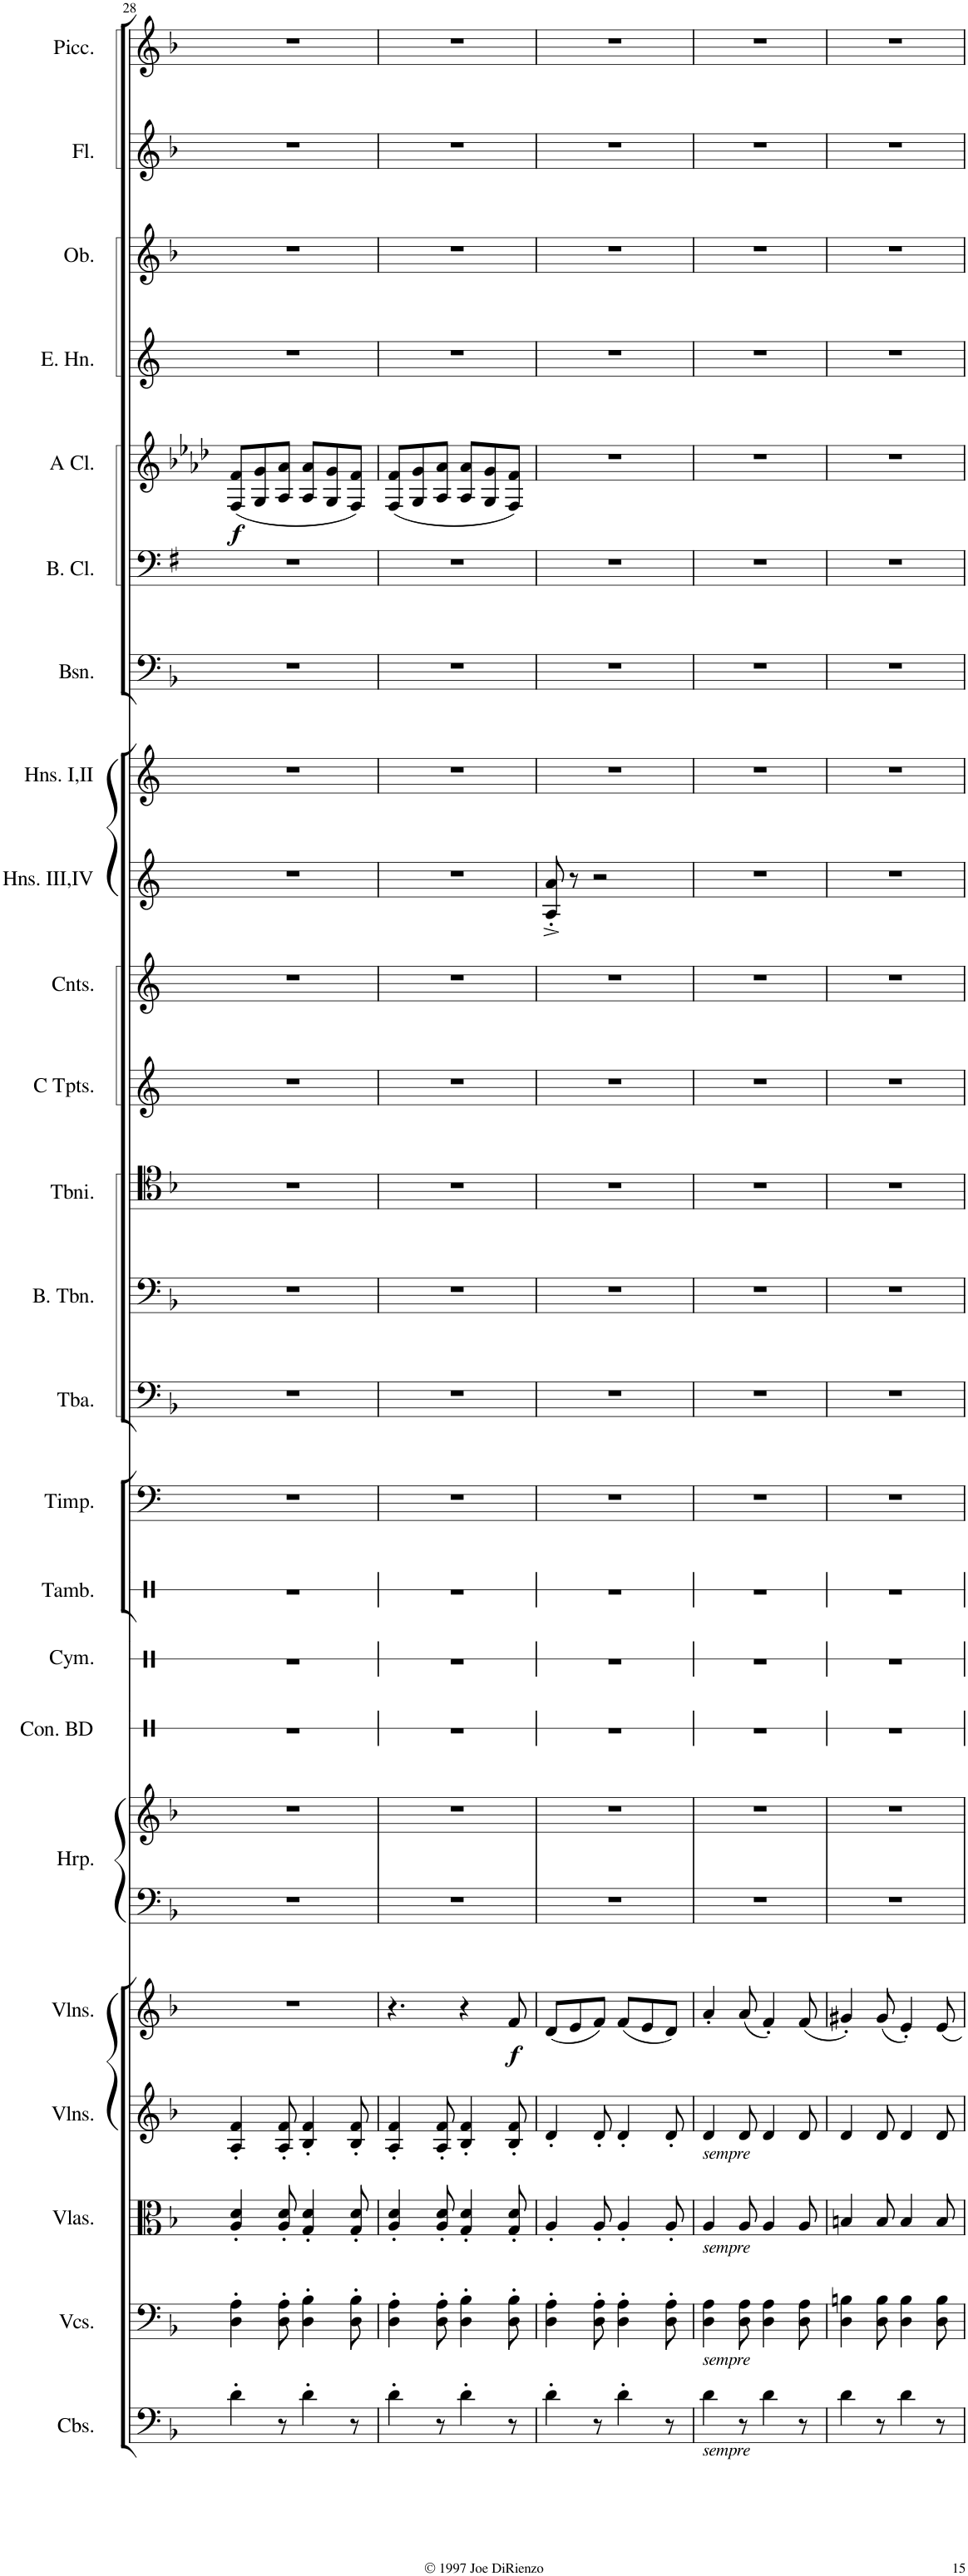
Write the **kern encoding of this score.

**kern	**kern	**kern	**kern	**kern	**dynam	**kern	**kern	**kern	**kern	**kern	**kern	**kern	**kern	**kern	**kern	**kern	**kern	**kern	**kern	**kern	**kern	**dynam	**kern	**kern	**kern	**kern
*part24	*part23	*part22	*part21	*part20	*part20	*part19	*part19	*part18	*part17	*part16	*part15	*part14	*part13	*part12	*part11	*part10	*part9	*part8	*part7	*part6	*part5	*part5	*part4	*part3	*part2	*part1
*staff25	*staff24	*staff23	*staff22	*staff21	*staff21	*staff20	*staff19	*staff18	*staff17	*staff16	*staff15	*staff14	*staff13	*staff12	*staff11	*staff10	*staff9	*staff8	*staff7	*staff6	*staff5	*staff5	*staff4	*staff3	*staff2	*staff1
*I"Contrabasses	*I"Violoncellos	*I"Violas	*I"Violins	*I"Violins	*	*I"Harp	*	*I"Concert Bass Drum	*I"Cymbal	*I"Tambourine	*I"Timpani	*I"Tuba	*I"Bass Trombone	*I"Trombones	*I"C Trumpets	*I"Cornets (C)	*I"Horns III,IV	*I"Horns I &amp; II	*I"Bassoons	*I"Bass Clarinet	*I"A Clarinets	*	*I"English Horn	*I"Oboes	*I"Flutes	*I"Piccolo
*I'Cbs.	*I'Vcs.	*I'Vlas.	*I'Vlns.	*I'Vlns.	*	*I'Hrp.	*	*I'Con. BD	*I'Cym.	*I'Tamb.	*I'Timp.	*I'Tba.	*I'B. Tbn.	*	*I'C Tpts.	*I'Cnts.	*I'Hns. III,IV	*I'Hns. I,II	*I'Bsn.	*I'B. Cl.	*I'A Cl.	*	*I'E. Hn.	*I'Ob.	*I'Fl.	*I'Picc.
!!LO:PB:g=z
*clefF4	*clefF4	*clefC3	*clefG2	*clefG2	*	*clefF4	*clefG2	*clefX	*clefX	*clefX	*clefF4	*clefF4	*clefF4	*clefC4	*clefG2	*clefG2	*clefG2	*clefG2	*clefF4	*clefF4	*clefG2	*	*clefG2	*clefG2	*clefG2	*clefG2
*Trd7c12	*	*	*	*Trd1c2	*	*Trd1c2	*Trd1c2	*	*	*	*	*	*Trd1c2	*	*	*	*Trd4c7	*Trd4c7	*	*Trd1c2	*Trd2c3	*	*Trd4c7	*	*	*Trd-7c-12
*k[b-]	*k[b-]	*k[b-]	*k[b-]	*k[b-]	*	*k[b-]	*k[b-]	*k[]	*k[]	*k[]	*k[]	*k[b-]	*k[b-]	*k[b-]	*k[]	*k[]	*k[]	*k[]	*k[b-]	*k[f#]	*k[b-e-a-d-]	*	*k[]	*k[b-]	*k[b-]	*k[b-]
*M6/8	*M6/8	*M6/8	*M6/8	*M6/8	*	*M6/8	*M6/8	*M6/8	*M6/8	*M6/8	*M6/8	*M6/8	*M6/8	*M6/8	*M6/8	*M6/8	*M6/8	*M6/8	*M6/8	*M6/8	*M6/8	*	*M6/8	*M6/8	*M6/8	*M6/8
=28	=28	=28	=28	=28	=28	=28	=28	=28	=28	=28	=28	=28	=28	=28	=28	=28	=28	=28	=28	=28	=28	=28	=28	=28	=28	=28
!	!	!	!	!	!	!	!	!	!	!	!	!	!	!	!	!	!	!	!	!	!	!LO:DY:b	!	!	!	!
4d'\	4D\' 4A\'	4A/' 4d/'	4A/' 4f/'	2.r	.	2.r	2.r	2.r	2.r	2.r	2.r	2.r	2.r	2.r	2.r	2.r	2.r	2.r	2.r	2.r	(8F/ 8f/L	f	2.r	2.r	2.r	2.r
.	.	.	.	.	.	.	.	.	.	.	.	.	.	.	.	.	.	.	.	.	8G/ 8g/	.	.	.	.	.
8r	8D\' 8A\'	8A/' 8d/'	8A/' 8f/'	.	.	.	.	.	.	.	.	.	.	.	.	.	.	.	.	.	8A-/ 8a-/J	.	.	.	.	.
4d'\	4D\' 4B-\'	4G/' 4d/'	4B-/' 4f/'	.	.	.	.	.	.	.	.	.	.	.	.	.	.	.	.	.	8A-/ 8a-/L	.	.	.	.	.
.	.	.	.	.	.	.	.	.	.	.	.	.	.	.	.	.	.	.	.	.	8G/ 8g/	.	.	.	.	.
8r	8D\' 8B-\'	8G/' 8d/'	8B-/' 8f/'	.	.	.	.	.	.	.	.	.	.	.	.	.	.	.	.	.	8F/ 8f/J)	.	.	.	.	.
=29	=29	=29	=29	=29	=29	=29	=29	=29	=29	=29	=29	=29	=29	=29	=29	=29	=29	=29	=29	=29	=29	=29	=29	=29	=29	=29
4d'\	4D\' 4A\'	4A/' 4d/'	4A/' 4f/'	4.r	.	2.r	2.r	2.r	2.r	2.r	2.r	2.r	2.r	2.r	2.r	2.r	2.r	2.r	2.r	2.r	(8F/ 8f/L	.	2.r	2.r	2.r	2.r
.	.	.	.	.	.	.	.	.	.	.	.	.	.	.	.	.	.	.	.	.	8G/ 8g/	.	.	.	.	.
8r	8D\' 8A\'	8A/' 8d/'	8A/' 8f/'	.	.	.	.	.	.	.	.	.	.	.	.	.	.	.	.	.	8A-/ 8a-/J	.	.	.	.	.
4d'\	4D\' 4B-\'	4G/' 4d/'	4B-/' 4f/'	4r	.	.	.	.	.	.	.	.	.	.	.	.	.	.	.	.	8A-/ 8a-/L	.	.	.	.	.
.	.	.	.	.	.	.	.	.	.	.	.	.	.	.	.	.	.	.	.	.	8G/ 8g/	.	.	.	.	.
!	!	!	!	!	!LO:DY:b	!	!	!	!	!	!	!	!	!	!	!	!	!	!	!	!	!	!	!	!	!
8r	8D\' 8B-\'	8G/' 8d/'	8B-/' 8f/'	8f/	f	.	.	.	.	.	.	.	.	.	.	.	.	.	.	.	8F/ 8f/J)	.	.	.	.	.
=30	=30	=30	=30	=30	=30	=30	=30	=30	=30	=30	=30	=30	=30	=30	=30	=30	=30	=30	=30	=30	=30	=30	=30	=30	=30	=30
4d'\	4D\' 4A\'	4A'/	4d'/	(8d/L	.	2.r	2.r	2.r	2.r	2.r	2.r	2.r	2.r	2.r	2.r	2.r	8A/'^ 8a/'^	2.r	2.r	2.r	2.r	.	2.r	2.r	2.r	2.r
.	.	.	.	8e/	.	.	.	.	.	.	.	.	.	.	.	.	8r	.	.	.	.	.	.	.	.	.
8r	8D\' 8A\'	8A'/	8d'/	8f/J)	.	.	.	.	.	.	.	.	.	.	.	.	2r	.	.	.	.	.	.	.	.	.
4d'\	4D\' 4A\'	4A'/	4d'/	(8f/L	.	.	.	.	.	.	.	.	.	.	.	.	.	.	.	.	.	.	.	.	.	.
.	.	.	.	8e/	.	.	.	.	.	.	.	.	.	.	.	.	.	.	.	.	.	.	.	.	.	.
8r	8D\' 8A\'	8A'/	8d'/	8d/J)	.	.	.	.	.	.	.	.	.	.	.	.	.	.	.	.	.	.	.	.	.	.
=31	=31	=31	=31	=31	=31	=31	=31	=31	=31	=31	=31	=31	=31	=31	=31	=31	=31	=31	=31	=31	=31	=31	=31	=31	=31	=31
!	!	!	!LO:TX:b:i:t=sempre	!	!	!	!	!	!	!	!	!	!	!	!	!	!	!	!	!	!	!	!	!	!	!
!	!	!LO:TX:b:i:t=sempre	!	!	!	!	!	!	!	!	!	!	!	!	!	!	!	!	!	!	!	!	!	!	!	!
!	!LO:TX:b:i:t=sempre	!	!	!	!	!	!	!	!	!	!	!	!	!	!	!	!	!	!	!	!	!	!	!	!	!
!LO:TX:b:i:t=sempre	!	!	!	!	!	!	!	!	!	!	!	!	!	!	!	!	!	!	!	!	!	!	!	!	!	!
4d'\	4D\' 4A\'	4A'/	4d'/	4a'/	.	2.r	2.r	2.r	2.r	2.r	2.r	2.r	2.r	2.r	2.r	2.r	2.r	2.r	2.r	2.r	2.r	.	2.r	2.r	2.r	2.r
8r	8D\' 8A\'	8A'/	8d'/	(8a/	.	.	.	.	.	.	.	.	.	.	.	.	.	.	.	.	.	.	.	.	.	.
4d'\	4D\' 4A\'	4A'/	4d'/	4f'/)	.	.	.	.	.	.	.	.	.	.	.	.	.	.	.	.	.	.	.	.	.	.
8r	8D\' 8A\'	8A'/	8d'/	(8f/	.	.	.	.	.	.	.	.	.	.	.	.	.	.	.	.	.	.	.	.	.	.
=32	=32	=32	=32	=32	=32	=32	=32	=32	=32	=32	=32	=32	=32	=32	=32	=32	=32	=32	=32	=32	=32	=32	=32	=32	=32	=32
4d'\	4D\' 4Bn\'	4Bn'/	4d'/	4g#X'/)	.	2.r	2.r	2.r	2.r	2.r	2.r	2.r	2.r	2.r	2.r	2.r	2.r	2.r	2.r	2.r	2.r	.	2.r	2.r	2.r	2.r
8r	8D\' 8B\'	8B'/	8d'/	(8g#/	.	.	.	.	.	.	.	.	.	.	.	.	.	.	.	.	.	.	.	.	.	.
4d'\	4D\' 4B\'	4B'/	4d'/	4e'/)	.	.	.	.	.	.	.	.	.	.	.	.	.	.	.	.	.	.	.	.	.	.
8r	8D\' 8B\'	8B'/	8d'/	8e/	.	.	.	.	.	.	.	.	.	.	.	.	.	.	.	.	.	.	.	.	.	.
=	=	=	=	=	=	=	=	=	=	=	=	=	=	=	=	=	=	=	=	=	=	=	=	=	=	=
*-	*-	*-	*-	*-	*-	*-	*-	*-	*-	*-	*-	*-	*-	*-	*-	*-	*-	*-	*-	*-	*-	*-	*-	*-	*-	*-
